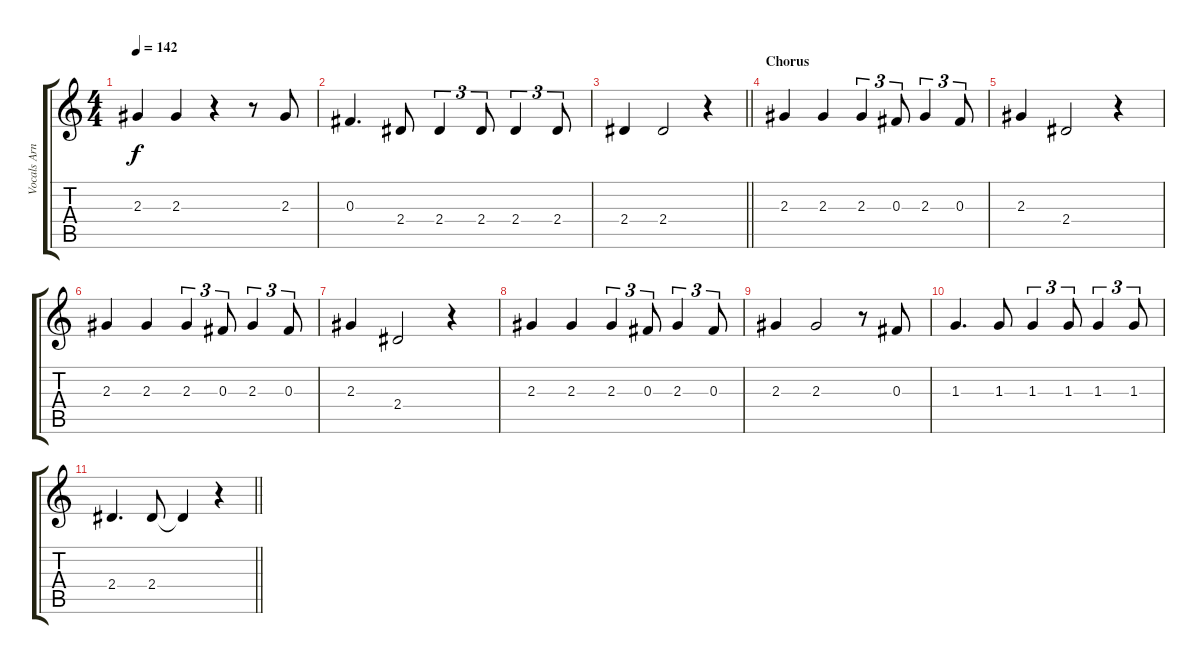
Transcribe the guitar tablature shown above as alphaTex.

\track ("Vocals Arnim Teutoburg-Weiß" "Vocals Arn") {instrument acousticguitarsteel}
\staff {score tabs}
\tuning (Eb4 Bb3 Gb3 Db3 Ab2 Eb2) {hide}
\ts (4 4)
\tempo 142
\clef g2
\ks c
2.3.4{dy f} 2.3.4 r.4 r.8 2.3.8 |
0.3.4{d} 2.4.8 2.4.4{tu (3 2)} 2.4.8{tu (3 2)} 2.4.4{tu (3 2)} 2.4.8{tu (3 2)} |
\barLineRight lightlight
2.4.4 2.4.2 r.4 |
\section ("" "Chorus")
2.3.4 2.3.4 2.3.4{tu (3 2)} 0.3.8{tu (3 2)} 2.3.4{tu (3 2)} 0.3.8{tu (3 2)} |
2.3.4 2.4.2 r.4 |
2.3.4 2.3.4 2.3.4{tu (3 2)} 0.3.8{tu (3 2)} 2.3.4{tu (3 2)} 0.3.8{tu (3 2)} |
2.3.4 2.4.2 r.4 |
2.3.4 2.3.4 2.3.4{tu (3 2)} 0.3.8{tu (3 2)} 2.3.4{tu (3 2)} 0.3.8{tu (3 2)} |
2.3.4 2.3.2 r.8 0.3.8 |
1.3.4{d} 1.3.8 1.3.4{tu (3 2)} 1.3.8{tu (3 2)} 1.3.4{tu (3 2)} 1.3.8{tu (3 2)} |
\barLineRight lightlight
2.4.4{d} 2.4.8 2.4{t}.4 r.4
